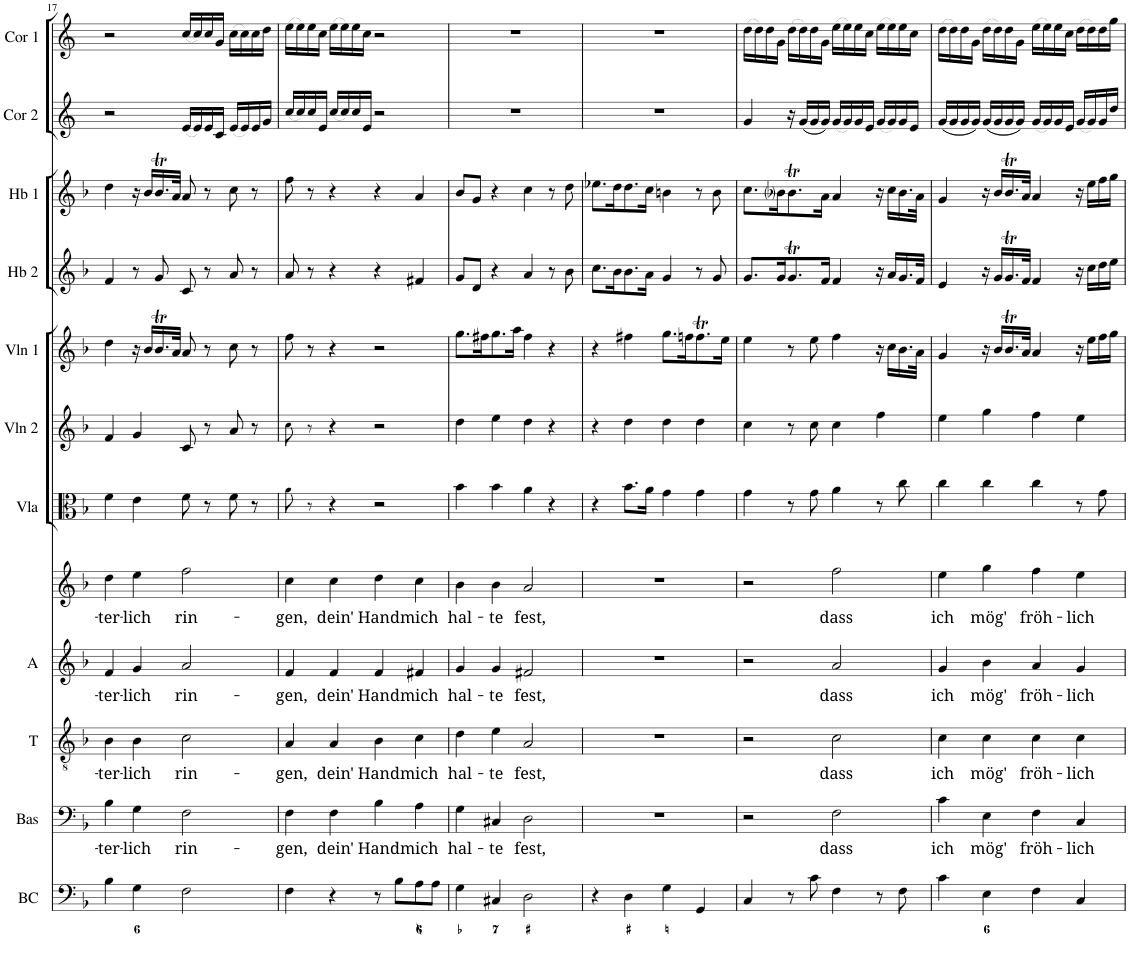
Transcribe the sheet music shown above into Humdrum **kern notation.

**kern	**kern	**text	**kern	**text	**kern	**text	**kern	**text	**kern	**kern	**kern	**kern	**kern	**kern	**kern
*part12	*part11	*part11	*part10	*part10	*part9	*part9	*part8	*part8	*part7	*part6	*part5	*part4	*part3	*part2	*part1
*staff12	*staff11	*staff11	*staff10	*staff10	*staff9	*staff9	*staff8	*staff8	*staff7	*staff6	*staff5	*staff4	*staff3	*staff2	*staff1
*I"Basse continue	*I"Basse	*	*I"Ténor	*	*I"Alto	*	*I"Soprano 1 &amp; 2	*	*I"Viola	*I"Violon 2	*I"Violon 1	*I"Hautbois 2	*I"Hautbois 1	*I"Cor en fa 2	*I"Cor en fa 1
*I'BC	*I'Bas	*	*I'T	*	*I'A	*	*	*	*I'Vla	*I'Vln 2	*I'Vln 1	*I'Hb 2	*I'Hb 1	*I'Cor 2	*I'Cor 1
!!LO:PB:g=z
*clefF4	*clefF4	*	*clefGv2	*	*clefG2	*	*clefG2	*	*clefC3	*clefG2	*clefG2	*clefG2	*clefG2	*clefG2	*clefG2
*Trd7c12	*	*	*	*	*	*	*	*	*	*	*	*	*	*Trd4c7	*Trd4c7
*k[b-]	*k[b-]	*	*k[b-]	*	*k[b-]	*	*k[b-]	*	*k[b-]	*k[b-]	*k[b-]	*k[b-]	*k[b-]	*k[]	*k[]
*M4/4	*M4/4	*	*M4/4	*	*M4/4	*	*M4/4	*	*M4/4	*M4/4	*M4/4	*M4/4	*M4/4	*M4/4	*M4/4
*met(c)	*met(c)	*	*met(c)	*	*met(c)	*	*met(c)	*	*met(c)	*met(c)	*met(c)	*met(c)	*met(c)	*met(c)	*met(c)
=17	=17	=17	=17	=17	=17	=17	=17	=17	=17	=17	=17	=17	=17	=17	=17
!	!	!LO:LY:b	!	!LO:LY:b	!	!LO:LY:b	!	!LO:LY:b	!	!	!	!	!	!	!
4B-\	4B-\	-ter-	4B-\	-ter-	4f/	-ter-	4dd\	-ter-	4f\	4f/	4dd\	4f/	4dd\	2r	2r
!	!	!LO:LY:b	!	!LO:LY:b	!	!LO:LY:b	!	!LO:LY:b	!	!	!	!	!	!	!
4G\	4G\	-lich	4B-\	-lich	4g/	-lich	4ee\	-lich	4e\	4g/	16r	8r	16r	.	.
.	.	.	.	.	.	.	.	.	.	.	16b-/LL	.	16b-/LL	.	.
.	.	.	.	.	.	.	.	.	.	.	16.b-T/	8g/	16.b-T/	.	.
.	.	.	.	.	.	.	.	.	.	.	32a/JJk	.	32a/JJk	.	.
!	!	!LO:LY:b	!	!LO:LY:b	!	!LO:LY:b	!	!LO:LY:b	!	!	!	!	!	!	!
2F\	2F\	rin-	2c\	rin-	2a/	rin-	2ff\	rin-	8f\	8c/	8a/	8c/	8a/	(<16e/LL	(<16cc/LL
.	.	.	.	.	.	.	.	.	.	.	.	.	.	16e/)	16cc/)
.	.	.	.	.	.	.	.	.	8r	8r	8r	8r	8r	16e/	16cc/
.	.	.	.	.	.	.	.	.	.	.	.	.	.	16c/JJ	16g/JJ
.	.	.	.	.	.	.	.	.	8f\	8a/	8cc\	8a/	8cc\	(<16e/LL	(>16cc\LL
.	.	.	.	.	.	.	.	.	.	.	.	.	.	16e/)	16cc\)
.	.	.	.	.	.	.	.	.	8r	8r	8r	8r	8r	16e/	16cc\
.	.	.	.	.	.	.	.	.	.	.	.	.	.	16g/JJ	16dd\JJ
=18	=18	=18	=18	=18	=18	=18	=18	=18	=18	=18	=18	=18	=18	=18	=18
!	!	!LO:LY:b	!	!LO:LY:b	!	!LO:LY:b	!	!LO:LY:b	!	!	!	!	!	!	!
4F\	4F\	-gen,	4A/	-gen,	4f/	-gen,	4cc\	-gen,	8a!\	8cc!\	8ff\	8a/	8ff\	(<16cc/LL	(>16ee\LL
.	.	.	.	.	.	.	.	.	.	.	.	.	.	16cc/)	16ee\)
.	.	.	.	.	.	.	.	.	8r	8r	8r	8r	8r	16cc/	16ee\
.	.	.	.	.	.	.	.	.	.	.	.	.	.	16e/JJ	16cc\JJ
!	!	!LO:LY:b	!	!LO:LY:b	!	!LO:LY:b	!	!LO:LY:b	!	!	!	!	!	!	!
4r	4F\	dein'	4A/	dein'	4f/	dein'	4cc\	dein'	4r	4r	4r	4r	4r	(<16cc/LL	(>16ee\LL
.	.	.	.	.	.	.	.	.	.	.	.	.	.	16cc/)	16ee\)
.	.	.	.	.	.	.	.	.	.	.	.	.	.	16cc/	16ee\
.	.	.	.	.	.	.	.	.	.	.	.	.	.	16e/JJ	16cc\JJ
!	!	!LO:LY:b	!	!LO:LY:b	!	!LO:LY:b	!	!LO:LY:b	!	!	!	!	!	!	!
8r	4B-\	Hand	4B-\	Hand	4f/	Hand	4dd\	Hand	2r	2r	2r	4r	4r	2r	2r
8B-\L	.	.	.	.	.	.	.	.	.	.	.	.	.	.	.
!	!	!LO:LY:b	!	!LO:LY:b	!	!LO:LY:b	!	!LO:LY:b	!	!	!	!	!	!	!
8A\	4A\	mich	4c\	mich	4f#X/	mich	4cc\	mich	.	.	.	4f#X/	4a/	.	.
8A\J	.	.	.	.	.	.	.	.	.	.	.	.	.	.	.
=19	=19	=19	=19	=19	=19	=19	=19	=19	=19	=19	=19	=19	=19	=19	=19
!	!	!LO:LY:b	!	!LO:LY:b	!	!LO:LY:b	!	!LO:LY:b	!	!	!	!	!	!	!
4G\	4G\	hal-	4d\	hal-	4g/	hal-	4b-\	hal-	4b-\	4dd\	8.gg\L	8g/L	8b-/L	1r	1r
.	.	.	.	.	.	.	.	.	.	.	.	8d/J	8g/J	.	.
.	.	.	.	.	.	.	.	.	.	.	16ff#X\K	.	.	.	.
!	!	!LO:LY:b	!	!LO:LY:b	!	!LO:LY:b	!	!LO:LY:b	!	!	!	!	!	!	!
4C#X/	4C#X/	-te	4e\	-te	4g/	-te	4b-\	-te	4b-\	4ee\	8.gg\	4r	4r	.	.
.	.	.	.	.	.	.	.	.	.	.	16aa\Jk	.	.	.	.
!	!	!LO:LY:b	!	!LO:LY:b	!	!LO:LY:b	!	!LO:LY:b	!	!	!	!	!	!	!
2D\	2D\	fest,	2A/	fest,	2f#X/	fest,	2a/	fest,	4a\	4dd\	4ff#\	4a/	4cc\	.	.
.	.	.	.	.	.	.	.	.	4r	4r	4r	8r	8r	.	.
.	.	.	.	.	.	.	.	.	.	.	.	8b-\	8dd\	.	.
=20	=20	=20	=20	=20	=20	=20	=20	=20	=20	=20	=20	=20	=20	=20	=20
4r	1r	.	1r	.	1r	.	1r	.	4r	4r	4r	8.cc\L	8.ee-X\L	1r	1r
.	.	.	.	.	.	.	.	.	.	.	.	16b-\K	16dd\K	.	.
4D\	.	.	.	.	.	.	.	.	8.b-\L	4dd\	4ff#X\	8.b-\	8.dd\	.	.
.	.	.	.	.	.	.	.	.	16a\Jk	.	.	16a\Jk	16cc\Jk	.	.
4G\	.	.	.	.	.	.	.	.	4g\	4dd\	8.gg\L	4g/	4bn\	.	.
.	.	.	.	.	.	.	.	.	.	.	16ffn\K	.	.	.	.
4GG/	.	.	.	.	.	.	.	.	4g\	4dd\	8.ffT\	8r	8r	.	.
.	.	.	.	.	.	.	.	.	.	.	.	8g/	8b\	.	.
.	.	.	.	.	.	.	.	.	.	.	16ee\Jk	.	.	.	.
=21	=21	=21	=21	=21	=21	=21	=21	=21	=21	=21	=21	=21	=21	=21	=21
4C/	2r	.	2r	.	2r	.	2r	.	4g\	4cc\	4ee\	8.g/L	8.cc\L	4g/	(>16dd\LL
.	.	.	.	.	.	.	.	.	.	.	.	.	.	.	16dd\)
.	.	.	.	.	.	.	.	.	.	.	.	.	.	.	16dd\
.	.	.	.	.	.	.	.	.	.	.	.	16g/K	16b-i\K	.	16g\JJ
8r	.	.	.	.	.	.	.	.	8r	8r	8r	8.gT/	8.b-T\	16r	(>16dd\LL
.	.	.	.	.	.	.	.	.	.	.	.	.	.	(<16g/LL	16dd\)
8c\	.	.	.	.	.	.	.	.	8g\	8cc\	8ee\	.	.	16g/	16dd\
.	.	.	.	.	.	.	.	.	.	.	.	16f/Jk	16a\Jk	16g/JJ)	16g\JJ
!	!	!LO:LY:b	!	!LO:LY:b	!	!LO:LY:b	!	!LO:LY:b	!	!	!	!	!	!	!
4F\	2F\	dass	2c\	dass	2a/	dass	2ff\	dass	4a\	4cc\	4ff\	4f/	4a/	(<16g/LL	(>16ee\LL
.	.	.	.	.	.	.	.	.	.	.	.	.	.	16g/)	16ee\)
.	.	.	.	.	.	.	.	.	.	.	.	.	.	16g/	16ee\
.	.	.	.	.	.	.	.	.	.	.	.	.	.	16e/JJ	16cc\JJ
8r	.	.	.	.	.	.	.	.	8r	4ff\	16r	16r	16r	(<16g/LL	(>16ee\LL
.	.	.	.	.	.	.	.	.	.	.	16cc\LL	16a/LL	16cc\LL	16g/)	16ee\)
8F\	.	.	.	.	.	.	.	.	8cc\	.	16.b-\	16.g/	16.b-\	16g/	16ee\
.	.	.	.	.	.	.	.	.	.	.	.	.	.	16e/JJ	16cc\JJ
.	.	.	.	.	.	.	.	.	.	.	32a\JJk	32f/JJk	32a\JJk	.	.
=22	=22	=22	=22	=22	=22	=22	=22	=22	=22	=22	=22	=22	=22	=22	=22
!	!	!LO:LY:b	!	!LO:LY:b	!	!LO:LY:b	!	!LO:LY:b	!	!	!	!	!	!	!
4c\	4c\	ich	4c\	ich	4g/	ich	4ee\	ich	4cc\	4ee\	4g/	4e/	4g/	(<16g/LL	(>16dd\LL
.	.	.	.	.	.	.	.	.	.	.	.	.	.	16g/	16dd\)
.	.	.	.	.	.	.	.	.	.	.	.	.	.	16g/	16dd\
.	.	.	.	.	.	.	.	.	.	.	.	.	.	16g/JJ)	16g\JJ
!	!	!LO:LY:b	!	!LO:LY:b	!	!LO:LY:b	!	!LO:LY:b	!	!	!	!	!	!	!
4E\	4E\	mög'	4c\	mög'	4b-\	mög'	4gg\	mög'	4cc\	4gg\	16r	16r	16r	(<16g/LL	(>16dd\LL
.	.	.	.	.	.	.	.	.	.	.	16b-/LL	16g/LL	16b-/LL	16g/	16dd\)
.	.	.	.	.	.	.	.	.	.	.	16.b-T/	16.gT/	16.b-T/	16g/	16dd\
.	.	.	.	.	.	.	.	.	.	.	.	.	.	16g/JJ)	16g\JJ
.	.	.	.	.	.	.	.	.	.	.	32a/JJk	32f/JJk	32a/JJk	.	.
!	!	!LO:LY:b	!	!LO:LY:b	!	!LO:LY:b	!	!LO:LY:b	!	!	!	!	!	!	!
4F\	4F\	fröh-	4c\	fröh-	4a/	fröh-	4ff\	fröh-	4cc\	4ff\	4a/	4f/	4a/	(<16g/LL	(>16ee\LL
.	.	.	.	.	.	.	.	.	.	.	.	.	.	16g/)	16ee\)
.	.	.	.	.	.	.	.	.	.	.	.	.	.	16g/	16ee\
.	.	.	.	.	.	.	.	.	.	.	.	.	.	16e/JJ	16cc\JJ
!	!	!LO:LY:b	!	!LO:LY:b	!	!LO:LY:b	!	!LO:LY:b	!	!	!	!	!	!	!
4C/	4C/	-lich	4c\	-lich	4g/	-lich	4ee\	-lich	8r	4ee\	16r	16r	16r	(<16g/LL	(>16dd\LL
.	.	.	.	.	.	.	.	.	.	.	16ee\LL	16cc\LL	16ee\LL	16g/)	16dd\)
.	.	.	.	.	.	.	.	.	8g\	.	16ff\	16dd\	16ff\	16g/	16dd\
.	.	.	.	.	.	.	.	.	.	.	16gg\JJ	16ee\JJ	16gg\JJ	16dd/JJ	16gg\JJ
=	=	=	=	=	=	=	=	=	=	=	=	=	=	=	=
*-	*-	*-	*-	*-	*-	*-	*-	*-	*-	*-	*-	*-	*-	*-	*-
